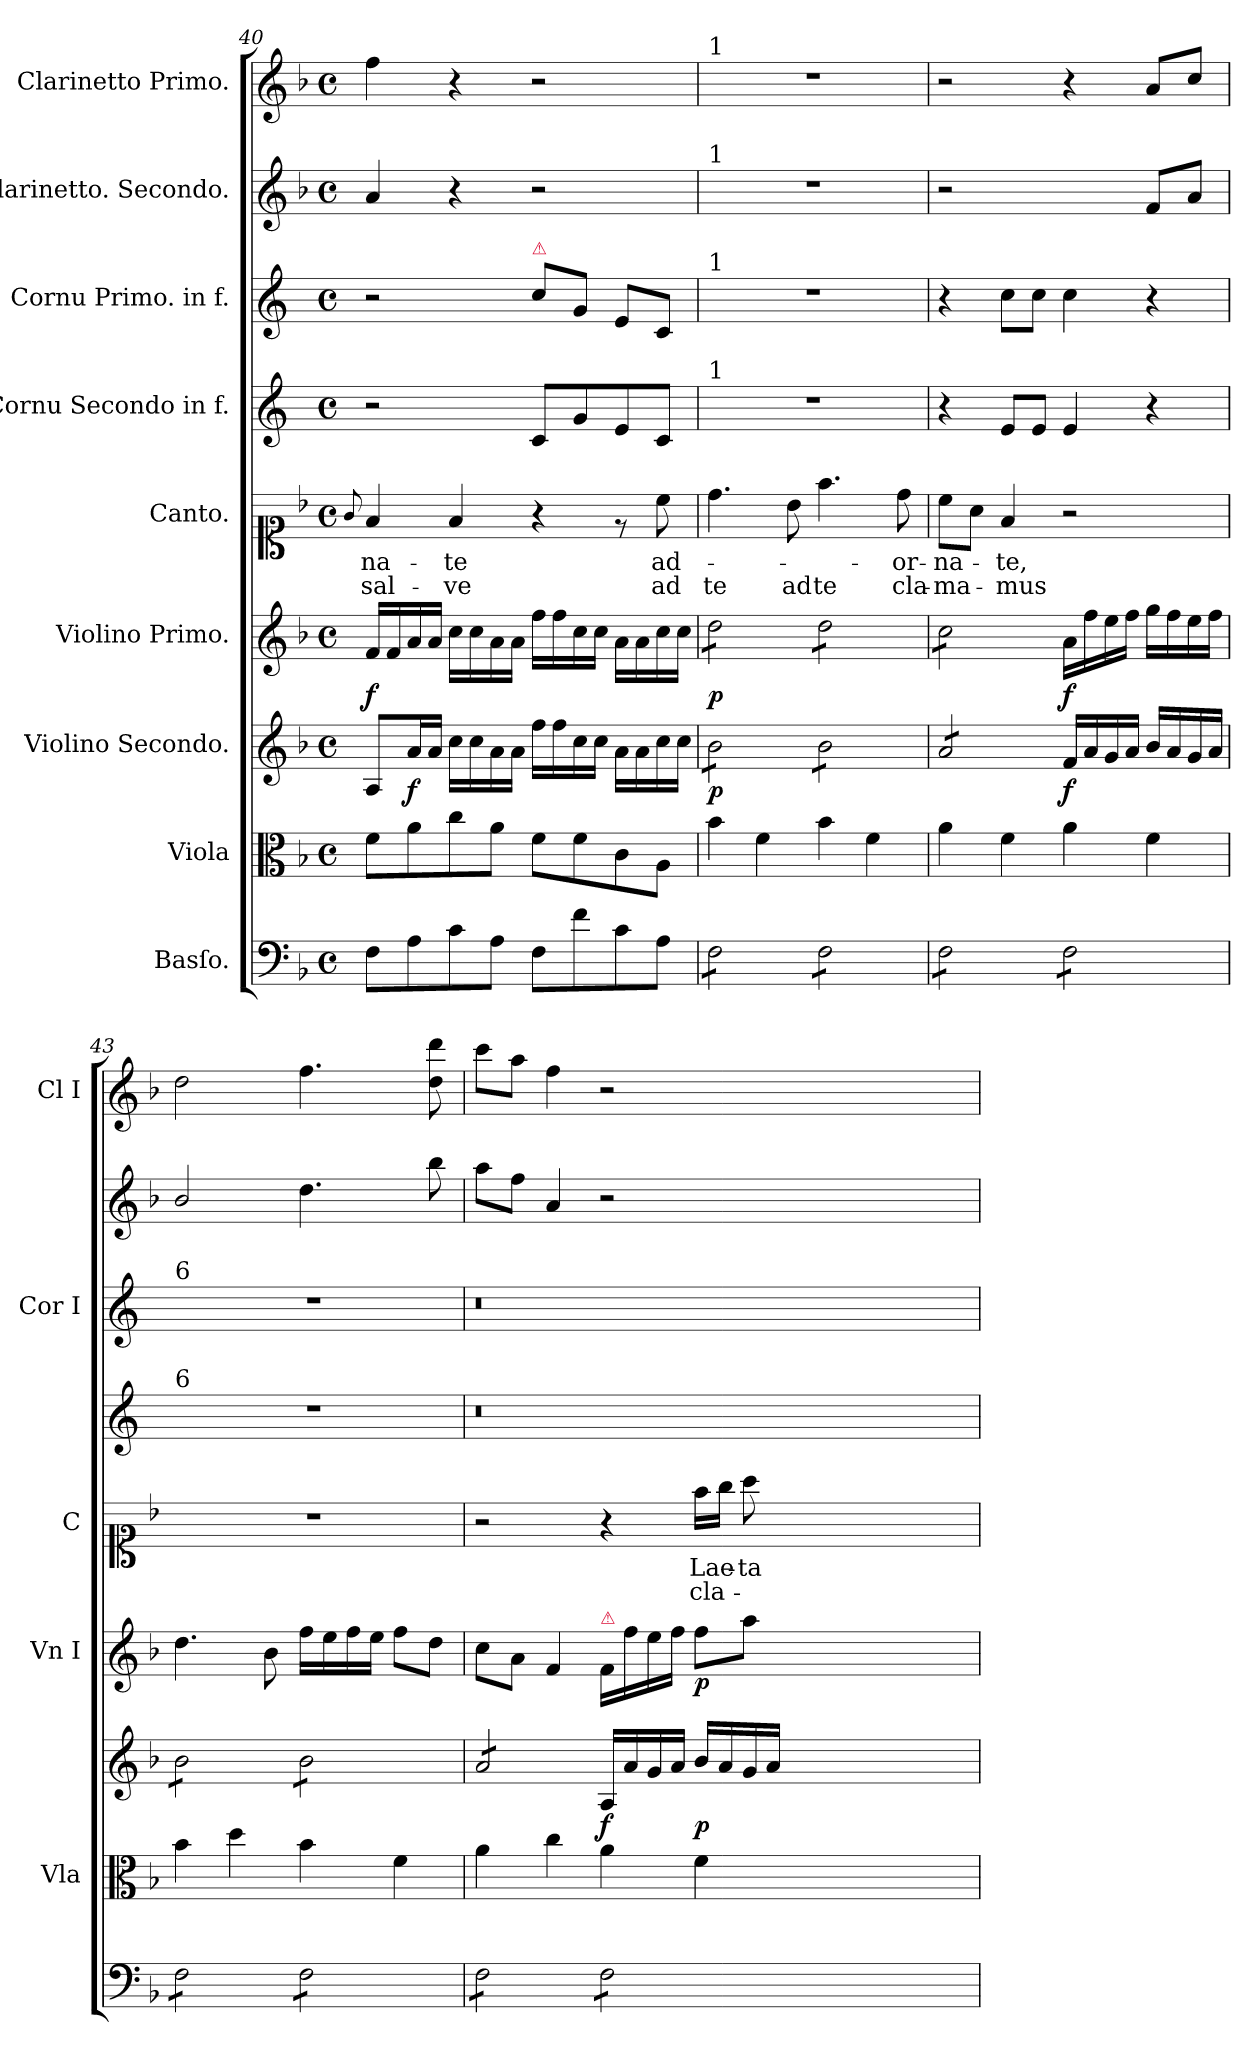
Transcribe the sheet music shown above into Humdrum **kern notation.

**kern	**kern	**kern	**dynam	**kern	**dynam	**kern	**text	**text	**kern	**kern	**kern	**kern
*part9	*part8	*part7	*part7	*part6	*part6	*part5	*part5	*part5	*part4	*part3	*part2	*part1
*staff9	*staff8	*staff7	*staff7	*staff6	*staff6	*staff5	*staff5	*staff5	*staff4	*staff3	*staff2	*staff1
*I"Basſo.	*I"Viola	*I"Violino Secondo.	*	*I"Violino Primo.	*	*I"Canto.	*	*	*I"Cornu Secondo in f.	*I"Cornu Primo. in f.	*I"Clarinetto. Secondo.	*I"Clarinetto Primo.
*	*I'Vla	*	*	*I'Vn I	*	*I'C	*	*	*	*I'Cor I	*	*I'Cl I
*clefF4	*clefC3	*clefG2	*	*clefG2	*	*clefC1	*	*	*clefG2	*clefG2	*clefG2	*clefG2
*	*	*	*	*	*	*	*	*	*ITrd4c7	*ITrd4c7	*	*
*k[b-]	*k[b-]	*k[b-]	*	*k[b-]	*	*k[b-]	*	*	*k[b-]	*k[b-]	*k[b-]	*k[b-]
*F:	*F:	*F:	*	*F:	*	*F:	*	*	*	*	*F:	*F:
*M4/4	*M4/4	*M4/4	*	*M4/4	*	*M4/4	*	*	*M4/4	*M4/4	*M4/4	*M4/4
*met(c)	*met(c)	*met(c)	*	*met(c)	*	*met(c)	*	*	*met(c)	*met(c)	*met(c)	*met(c)
=40	=40	=40	=40	=40	=40	=40	=40	=40	=40	=40	=40	=40
.	.	.	.	.	.	8qqg/	.	.	.	.	.	.
!	!	!	!	!	!LO:DY:b	!	!	!	!	!	!	!
8F\L	8f\L	8A/L	.	16f/LL	f	4f/	-na-	sal-	2r	2r	4a/	4ff\
.	.	.	.	16f/	.	.	.	.	.	.	.	.
8A\	8a\	16a/L	f	16a/	.	.	.	.	.	.	.	.
.	.	16a/JJ	.	16a/JJ	.	.	.	.	.	.	.	.
8c\	8cc\	16cc\LL	.	16cc\LL	.	4f/	-te	-ve	.	.	4r	4r
.	.	16cc\	.	16cc\	.	.	.	.	.	.	.	.
8A\J	8a\J	16a\	.	16a\	.	.	.	.	.	.	.	.
.	.	16a\JJ	.	16a\JJ	.	.	.	.	.	.	.	.
!	!	!	!	!	!	!	!	!	!	!LO:TX:a:color=crimson:t=⚠	!	!
8F\L	8f\L	16ff\LL	.	16ff\LL	.	4r	.	.	8F/L	8f\L	2r	2r
.	.	16ff\	.	16ff\	.	.	.	.	.	.	.	.
8f\	8f\	16cc\	.	16cc\	.	.	.	.	8c/	8c/J	.	.
.	.	16cc\JJ	.	16cc\JJ	.	.	.	.	.	.	.	.
8c\	8c\	16a\LL	.	16a\LL	.	8re	.	.	8A/	8A/L	.	.
.	.	16a\	.	16a\	.	.	.	.	.	.	.	.
8A\J	8A\J	16cc\	.	16cc\	.	8cc\	ad-	ad	8F/J	8F/J	.	.
.	.	16cc\JJ	.	16cc\JJ	.	.	.	.	.	.	.	.
=41	=41	=41	=41	=41	=41	=41	=41	=41	=41	=41	=41	=41
!	!	!	!	!	!	!	!	!	!	!	!	!LO:TX:a:t=1
!	!	!	!	!	!	!	!	!	!	!	!LO:TX:a:t=1	!
!	!	!	!	!	!	!	!	!	!	!LO:TX:a:t=1	!	!
!	!	!	!	!	!	!	!	!	!LO:TX:a:t=1	!	!	!
!	!	!	!	!	!LO:DY:b	!	!	!	!	!	!	!
*tremolo	*	*	*	*	*	*	*	*	*	*	*	*
*	*	*tremolo	*	*	*	*	*	*	*	*	*	*
*	*	*	*	*tremolo	*	*	*	*	*	*	*	*
8F\L	4b-\	8b-\L	p	8dd\L	p	4.dd\	.	te	1r	1r	1r	1r
8F\	.	8b-\	.	8dd\	.	.	.	.	.	.	.	.
8F\	4f\	8b-\	.	8dd\	.	.	.	.	.	.	.	.
8F\J	.	8b-\J	.	8dd\J	.	8b-\	.	ad	.	.	.	.
8F\L	4b-\	8b-\L	.	8dd\L	.	4.ff\	.	te	.	.	.	.
8F\	.	8b-\	.	8dd\	.	.	.	.	.	.	.	.
8F\	4f\	8b-\	.	8dd\	.	.	.	.	.	.	.	.
8F\J	.	8b-\J	.	8dd\J	.	8dd\	-or-	cla-	.	.	.	.
=42	=42	=42	=42	=42	=42	=42	=42	=42	=42	=42	=42	=42
8F\L	4a\	8a/L	.	8cc\L	.	8cc\L	-na-	-ma-	4r	4r	2r	2r
8F\	.	8a/	.	8cc\	.	8a\J	.	.	.	.	.	.
8F\	4f\	8a/	.	8cc\	.	4f/	-te,	-mus	8A/L	8f\L	.	.
8F\J	.	8a/J	.	8cc\J	.	.	.	.	8A/J	8f\J	.	.
*	*	*	*	*Xtremolo	*	*	*	*	*	*	*	*
*	*	*Xtremolo	*	*	*	*	*	*	*	*	*	*
!	!	!	!	!	!LO:DY:b	!	!	!	!	!	!	!
8F\L	4a\	16f/LL	f	16a\LL	f	2r	.	.	4A/	4f\	4ryy	4r
.	.	16a/	.	16ff\	.	.	.	.	.	.	.	.
8F\	.	16g/	.	16ee\	.	.	.	.	.	.	.	.
.	.	16a/JJ	.	16ff\JJ	.	.	.	.	.	.	.	.
8F\	4f\	16b-/LL	.	16gg\LL	.	.	.	.	4r	4r	8f/L	8a/L
.	.	16a/	.	16ff\	.	.	.	.	.	.	.	.
8F\J	.	16g/	.	16ee\	.	.	.	.	.	.	8a/J	8cc/J
.	.	16a/JJ	.	16ff\JJ	.	.	.	.	.	.	.	.
=43	=43	=43	=43	=43	=43	=43	=43	=43	=43	=43	=43	=43
!	!	!	!	!	!	!	!	!	!	!LO:TX:a:t=6	!	!
!	!	!	!	!	!	!	!	!	!LO:TX:a:t=6	!	!	!
*	*	*tremolo	*	*	*	*	*	*	*	*	*	*
8F\L	4b-\	8b-\L	.	4.dd\	.	1r	.	.	1r	1r	2b-/	2dd\
8F\	.	8b-\	.	.	.	.	.	.	.	.	.	.
8F\	4dd\	8b-\	.	.	.	.	.	.	.	.	.	.
8F\J	.	8b-\J	.	8b-\	.	.	.	.	.	.	.	.
8F\L	4b-\	8b-\L	.	16ff\LL	.	.	.	.	.	.	4.dd\	4.ff\
.	.	.	.	16ee\	.	.	.	.	.	.	.	.
8F\	.	8b-\	.	16ff\	.	.	.	.	.	.	.	.
.	.	.	.	16ee\JJ	.	.	.	.	.	.	.	.
8F\	4f\	8b-\	.	8ff\L	.	.	.	.	.	.	.	.
8F\J	.	8b-\J	.	8dd\J	.	.	.	.	.	.	8bb-\	8dd\ 8ddd\
=44	=44	=44	=44	=44	=44	=44	=44	=44	=44	=44	=44	=44
8F\L	4a\	8a/L	.	8cc\L	.	2r	.	.	0.r	0.r	8aa\L	8ccc\L
8F\	.	8a/	.	8a\J	.	.	.	.	.	.	8ff\J	8aa\J
8F\	4cc\	8a/	.	4f/	.	.	.	.	.	.	4a/	4ff\
8F\J	.	8a/J	.	.	.	.	.	.	.	.	.	.
*	*	*Xtremolo	*	*	*	*	*	*	*	*	*	*
!	!	!	!	!LO:TX:a:color=crimson:t=⚠	!	!	!	!	!	!	!	!
8F\L	4a\	16A/LL	f	16f/LL	.	4r	.	.	.	.	2r	2r
.	.	16a/	.	16ff\	.	.	.	.	.	.	.	.
8F\	.	16g/	.	16ee\	.	.	.	.	.	.	.	.
.	.	16a/JJ	.	16ff\JJ	.	.	.	.	.	.	.	.
!	!	!	!	!	!LO:DY:b	!	!	!	!	!	!	!
8F\	4f\	16b-/LL	p	8ff\L	p	16ff\LL	Lae-	cla-	.	.	.	.
.	.	16a/	.	.	.	16gg\JJ	.	.	.	.	.	.
8F\J	.	16g/	.	8aa\J	.	8aa\	-ta	.	.	.	.	.
*Xtremolo	*	*	*	*	*	*	*	*	*	*	*	*
.	.	16a/JJ	.	.	.	.	.	.	.	.	.	.
0ryy	0ryy	0ryy	.	0ryy	.	0ryy	.	.	.	.	0ryy	0ryy
=	=	=	=	=	=	=	=	=	=	=	=	=
*-	*-	*-	*-	*-	*-	*-	*-	*-	*-	*-	*-	*-
